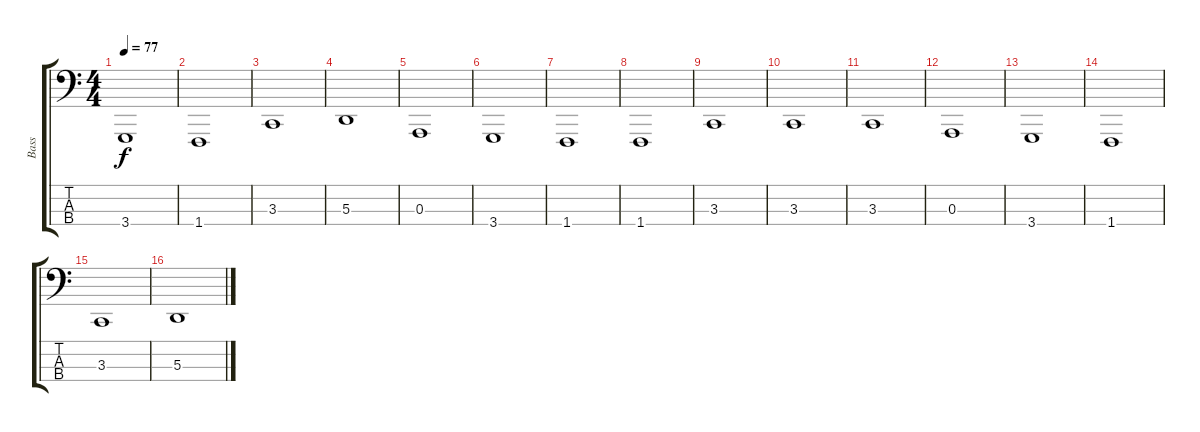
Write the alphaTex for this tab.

\track ("Bass" "Bass") {instrument lead8bassandlead}
\staff {score tabs}
\tuning (G2 D2 A1 E1) {hide}
\ts (4 4)
\tempo 77
\clef f4
\ks c
3.4.1{dy f} |
1.4.1 |
3.3.1 |
5.3.1 |
0.3.1 |
3.4.1 |
1.4.1 |
1.4.1 |
3.3.1 |
3.3.1 |
3.3.1 |
0.3.1 |
3.4.1 |
1.4.1 |
3.3.1 |
5.3.1
